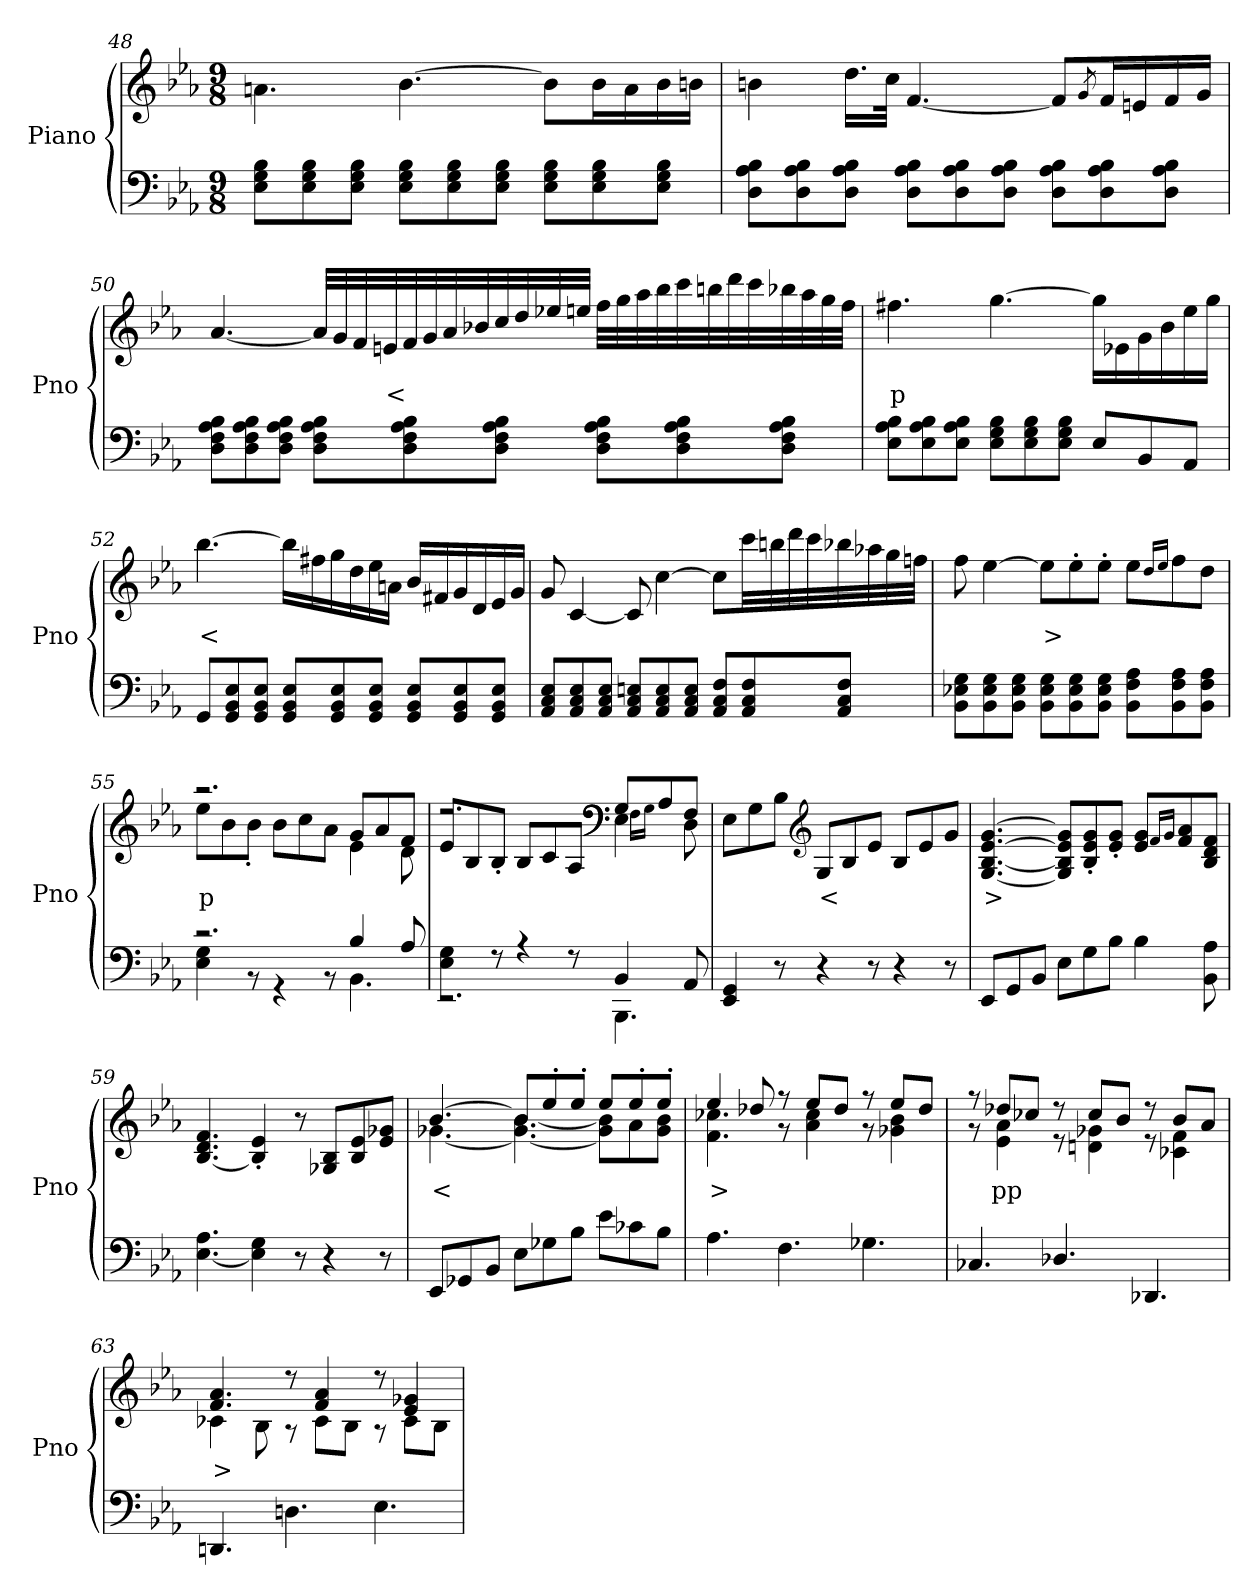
**kern	**kern	**text
*part2	*part1	*part1
*staff2	*staff1	*staff1
*I"Piano	*I"Piano	*
*I'Pno	*I'Pno	*
*clefF4	*clefG2	*
*k[b-e-a-]	*k[b-e-a-]	*
*E-:	*E-:	*
*M9/8	*M9/8	*
=48	=48	=48
8E-\ 8G\ 8B-\L	4.an\	.
8E-\ 8G\ 8B-\	.	.
8E-\ 8G\ 8B-\J	.	.
8E-\ 8G\ 8B-\L	[4.b-\	.
8E-\ 8G\ 8B-\	.	.
8E-\ 8G\ 8B-\J	.	.
8E-\ 8G\ 8B-\L	8b-\L]	.
8E-\ 8G\ 8B-\	16b-\L	.
.	16a\	.
8E-\ 8G\ 8B-\J	16b-\	.
.	16bn\JJ	.
!!LO:LB:g=z
=49	=49	=49
8D\ 8A-\ 8B-\L	4bn\	.
8D\ 8A-\ 8B-\	.	.
8D\ 8A-\ 8B-\J	16.dd\LL	.
.	32cc\JJk	.
8D\ 8A-\ 8B-\L	[4.f/	.
8D\ 8A-\ 8B-\	.	.
8D\ 8A-\ 8B-\J	.	.
8D\ 8A-\ 8B-\L	8f/L]	.
.	8qg/	.
8D\ 8A-\ 8B-\	16f/L	.
.	16en/	.
8D\ 8A-\ 8B-\J	16f/	.
.	16g/JJ	.
=50	=50	=50
8D\ 8F\ 8A-\ 8B-\L	[4.a-/	.
8D\ 8F\ 8A-\ 8B-\	.	.
8D\ 8F\ 8A-\ 8B-\J	.	.
8D\ 8F\ 8A-\ 8B-\L	32a-/LLL]	.
.	32g/	.
.	32f/	.
!	!	!LO:LY:b
.	32en/	<
8D\ 8F\ 8A-\ 8B-\	32f/	.
.	32g/	.
.	32a-/	.
.	32b-X/	.
8D\ 8F\ 8A-\ 8B-\J	32cc/	.
.	32dd/	.
.	32ee-X/	.
.	32een/JJJ	.
8D\ 8F\ 8A-\ 8B-\L	32ff\LLL	.
.	32gg\	.
.	32aa-\	.
.	32bb-\	.
8D\ 8F\ 8A-\ 8B-\	32ccc\	.
.	32bbn\	.
.	32ddd\	.
.	32ccc\	.
8D\ 8F\ 8A-\ 8B-\J	32bb-X\	.
.	32aa-\	.
.	32gg\	.
.	32ff\JJJ	.
!!LO:PB:g=z
=51	=51	=51
!	!	!LO:LY:b
8E-\ 8A-\ 8B-\L	4.ff#X\	p
8E-\ 8A-\ 8B-\	.	.
8E-\ 8A-\ 8B-\J	.	.
8E-\ 8G\ 8B-\L	[4.gg\	.
8E-\ 8G\ 8B-\	.	.
8E-\ 8G\ 8B-\J	.	.
8E-/L	16gg\LL]	.
.	16e-X\	.
8BB-/	16g\	.
.	16b-\	.
8AA-/J	16ee-\	.
.	16gg\JJ	.
=52	=52	=52
!	!	!LO:LY:b
8GG/L	[4.bb-\	<
8GG/ 8BB-/ 8E-/	.	.
8GG/ 8BB-/ 8E-/J	.	.
8GG/ 8BB-/ 8E-/L	16bb-\LL]	.
.	16ff#X\	.
8GG/ 8BB-/ 8E-/	16gg\	.
.	16dd\	.
8GG/ 8BB-/ 8E-/J	16ee-\	.
.	16an\JJ	.
8GG/ 8BB-/ 8E-/L	16b-/LL	.
.	16f#X/	.
8GG/ 8BB-/ 8E-/	16g/	.
.	16d/	.
8GG/ 8BB-/ 8E-/J	16e-/	.
.	16g/JJ	.
=53	=53	=53
8AA-/ 8C/ 8E-/L	8g/	.
8AA-/ 8C/ 8E-/	[4c/	.
8AA-/ 8C/ 8E-/J	.	.
8AA-/ 8C/ 8En/L	8c/]	.
8AA-/ 8C/ 8E/	[4cc\	.
8AA-/ 8C/ 8E/J	.	.
8AA-/ 8C/ 8F/L	8cc\L]	.
8AA-/ 8C/ 8F/	32ccc\LL	.
.	32bbn\	.
.	32ddd\	.
.	32ccc\	.
8AA-/ 8C/ 8F/J	32bb-X\	.
.	32aa-X\	.
.	32gg\	.
.	32ffn\JJJ	.
!!LO:LB:g=z
=54	=54	=54
8BB-\ 8E-X\ 8G\L	8ff\	.
8BB-\ 8E-\ 8G\	[4ee-\	.
8BB-\ 8E-\ 8G\J	.	.
!	!	!LO:LY:b
8BB-\ 8E-\ 8G\L	8ee-\L]	>
8BB-\ 8E-\ 8G\	8ee-'\	.
8BB-\ 8E-\ 8G\J	8ee-'\J	.
8BB-\ 8F\ 8A-\L	8ee-\L	.
.	16qdd/LL	.
.	16qee-/JJ	.
8BB-\ 8F\ 8A-\	8ff\	.
8BB-\ 8F\ 8A-\J	8dd\J	.
=55	=55	=55
*^	*^	*
!	!	!	!	!LO:LY:b
2.r	4E-\ 4G\	2.r	8ee-\L	p
.	.	.	8b-\	.
.	8r	.	8b-'\J	.
.	4r	.	8b-\L	.
.	.	.	8cc\	.
.	8r	.	8a-\J	.
4B-/	4.BB-\	8g/L	4e-\	.
.	.	8a-/	.	.
8A-/	.	8f/J	8d\	.
=56	=56	=56	=56	=56
4E-\ 4G\	2.r	2.r	8e-/L	.
.	.	.	8B-/	.
8r	.	.	8B-'/J	.
4r	.	.	8B-/L	.
.	.	.	8c/	.
8r	.	.	8A-/J	.
*	*	*clefF4	*	*
4BB-/	4.BBB-\	4E-\	8G/L	.
.	.	.	16qF\LL	.
.	.	.	16qG\JJ	.
.	.	.	8A-/	.
8AA-/	.	8D\	8F/J	.
*v	*v	*	*	*
*	*v	*v	*
!!LO:LB:g=z
=57	=57	=57
4EE-/ 4GG/	8E-\L	.
.	8G\	.
8r	8B-\J	.
*	*clefG2	*
!	!	!LO:LY:b
4r	8G/L	<
.	8B-/	.
8r	8e-/J	.
4r	8B-/L	.
.	8e-/	.
8r	8g/J	.
=58	=58	=58
!	!	!LO:LY:b
8EE-/L	[4.G/ [4.B-/ [4.e-/ [4.g/	>
8GG/	.	.
8BB-/J	.	.
8E-\L	8G/] 8B-/] 8e-/] 8g/]L	.
8G\	8B-/' 8e-/' 8g/'	.
8B-\J	8e-/' 8g/'J	.
4B-\	8e-/ 8g/L	.
.	16qf/LL	.
.	16qg/JJ	.
.	8f/ 8a-/	.
8BB-\ 8A-\	8B-/ 8d/ 8f/J	.
=59	=59	=59
[4.E-\ 4.A-\	[4.B-/ 4.d/ 4.f/	.
4E-\] 4G\	4B-/]' 4e-/'	.
8r	8r	.
4r	8G-X/ 8B-/L	.
.	8B-/ 8e-/	.
8r	8e-/ 8g-X/J	.
=60	=60	=60
*	*^	*
!	!	!	!LO:LY:b
8EE-/L	[4.b-/	[4.g-X\	<
8GG-X/	.	.	.
8BB-/J	.	.	.
8E-\L	8b-/L]	4.g-\_ [4.b-\	.
8G-X\	8ee-'/	.	.
8B-\J	8ee-'/J	.	.
8e-\L	8ee-/L	8g-\] 8b-\]L	.
8c-X\	8ee-'/	8a-\	.
8B-\J	8ee-'/J	8g-\ 8b-\J	.
!!LO:LB:g=z	!!
=61	=61	=61	=61
!	!	!	!LO:LY:b
4.A-\	4ee-/	4.f\ 4.cc-X\	>
.	8dd-X/	.	.
4.F\	8r	8r	.
.	8ee-/L	4a-\ 4cc-\	.
.	8dd-/J	.	.
4.G-X\	8r	8r	.
.	8ee-/L	4g-X\ 4b-\	.
.	8dd-/J	.	.
=62	=62	=62	=62
4.C-X/	8r	8r	.
!	!	!	!LO:LY:b
.	8dd-X/L	4e-\ 4a-\	pp
.	8cc-X/J	.	.
4.D-X/	8r	8r	.
.	8cc-/L	4dn\ 4g-X\	.
.	8b-/J	.	.
4.DD-X/	8r	8r	.
.	8b-/L	4c-X\ 4f\	.
.	8a-/J	.	.
=63	=63	=63	=63
!	!	!	!LO:LY:b
4.DDn/	4.f/ 4.a-/	4c-X\	>
.	.	8B-\	.
4.Dn\	8r	8r	.
.	4f/ 4a-/	8c-\L	.
.	.	8B-\J	.
4.E-\	8r	8r	.
.	4e-/ 4g-X/	8c-\L	.
.	.	8B-\J	.
*	*v	*v	*
=	=	=
*-	*-	*-
